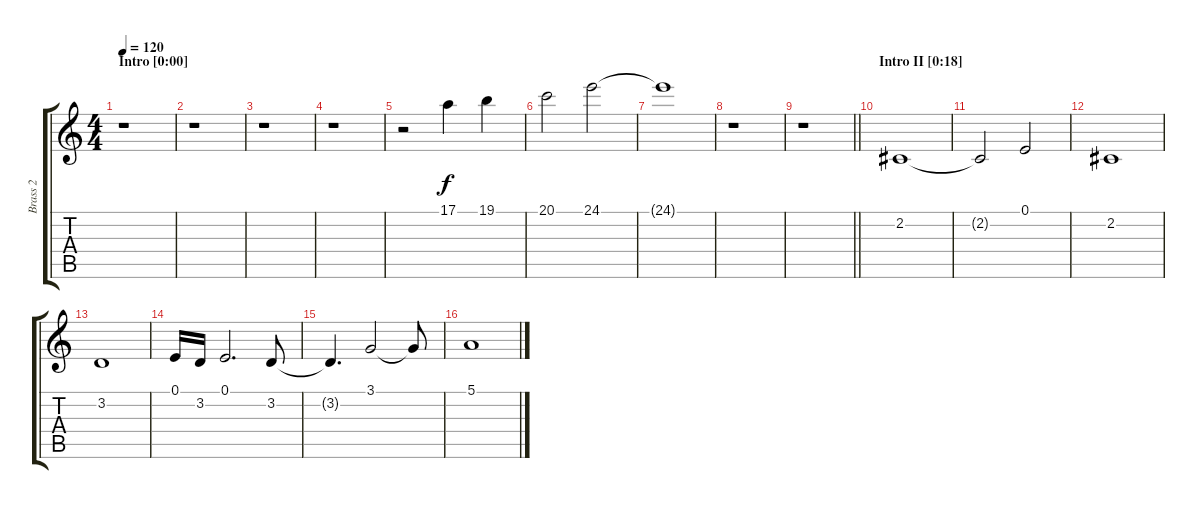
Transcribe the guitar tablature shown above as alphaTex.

\track ("Brass 2" "Brass 2") {instrument panflute}
\staff {score tabs}
\tuning (E4 B3 G3 D3 A2 E2) {hide}
\ts (4 4)
\section ("" "Intro [0:00]")
\tempo 120
\clef g2
\ks c
r.1{dy f instrument panflute} |
r.1 |
r.1 |
r.1 |
r.2 17.1.4 19.1.4 |
20.1.2 24.1.2{volume 0} |
24.1{t}.1 |
r.1 |
\barLineRight lightlight
r.1 |
\section ("" "Intro II [0:18]")
2.2.1{volume 11 balance 5} |
2.2{t}.2 0.1.2 |
2.2.1 |
3.2.1 |
0.1.16 3.2.16 0.1.2{d} 3.2.8 |
3.2{t}.4{d} 3.1.2 3.1{t}.8 |
5.1.1{volume 0}
